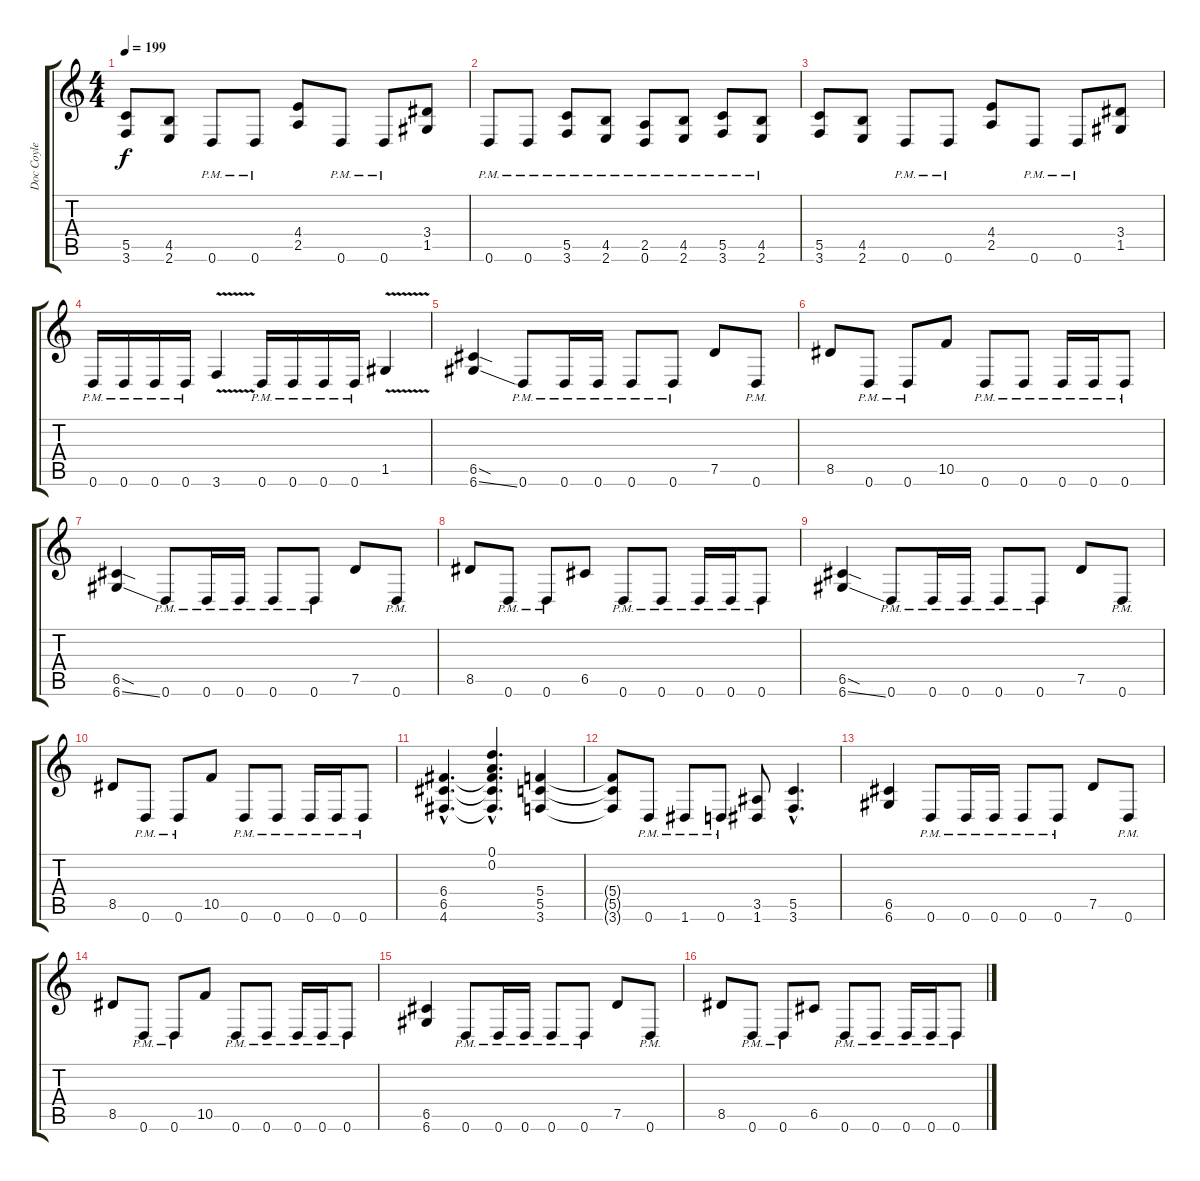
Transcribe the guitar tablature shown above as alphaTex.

\track ("Doc Coyle (Guitar)" "Doc Coyle ") {instrument overdrivenguitar}
\staff {score tabs}
\tuning (D4 A3 F3 C3 G2 D2) {hide}
\ts (4 4)
\tempo 199
\clef g2
\ks c
(5.5 3.6).8{dy f} (4.5 2.6).8 0.6{pm}.8 0.6{pm}.8 (4.4 2.5).8 0.6{pm}.8 0.6{pm}.8 (3.4 1.5).8 |
0.6{pm}.8 0.6{pm}.8 (5.5{pm} 3.6{pm}).8 (4.5{pm} 2.6{pm}).8 (2.5{pm} 0.6{pm}).8 (4.5{pm} 2.6{pm}).8 (5.5{pm} 3.6{pm}).8 (4.5{pm} 2.6{pm}).8 |
(5.5 3.6).8 (4.5 2.6).8 0.6{pm}.8 0.6{pm}.8 (4.4 2.5).8 0.6{pm}.8 0.6{pm}.8 (3.4 1.5).8 |
0.6{pm}.16 0.6{pm}.16 0.6{pm}.16 0.6{pm}.16 3.6{v}.4 0.6{pm}.16 0.6{pm}.16 0.6{pm}.16 0.6{pm}.16 1.5{v}.4 |
(6.5{sod} 6.6{ss}).4 0.6{pm}.8 0.6{pm}.16 0.6{pm}.16 0.6{pm}.8 0.6{pm}.8 7.5.8 0.6{pm}.8 |
8.5.8 0.6{pm}.8 0.6{pm}.8 10.5.8 0.6{pm}.8 0.6{pm}.8 0.6{pm}.16 0.6{pm}.16 0.6{pm}.8 |
(6.5{sod} 6.6{ss}).4 0.6{pm}.8 0.6{pm}.16 0.6{pm}.16 0.6{pm}.8 0.6{pm}.8 7.5.8 0.6{pm}.8 |
8.5.8 0.6{pm}.8 0.6{pm}.8 6.5.8 0.6{pm}.8 0.6{pm}.8 0.6{pm}.16 0.6{pm}.16 0.6{pm}.8 |
(6.5{sod} 6.6{ss}).4 0.6{pm}.8 0.6{pm}.16 0.6{pm}.16 0.6{pm}.8 0.6{pm}.8 7.5.8 0.6{pm}.8 |
8.5.8 0.6{pm}.8 0.6{pm}.8 10.5.8 0.6{pm}.8 0.6{pm}.8 0.6{pm}.16 0.6{pm}.16 0.6{pm}.8 |
(6.4{hac} 6.5{hac} 4.6{hac}).4{d} (0.1{hac} 0.2{hac} 6.4{hac t} 6.5{hac t} 4.6{hac t}).4{d} (5.4 5.5 3.6).4 |
(5.4{t} 5.5{t} 3.6{t}).8 0.6{pm}.8 1.6{pm}.8 0.6{pm}.8 (3.5 1.6).8 (5.5{hac} 3.6{hac}).4{d} |
(6.5 6.6).4 0.6{pm}.8 0.6{pm}.16 0.6{pm}.16 0.6{pm}.8 0.6{pm}.8 7.5.8 0.6{pm}.8 |
8.5.8 0.6{pm}.8 0.6{pm}.8 10.5.8 0.6{pm}.8 0.6{pm}.8 0.6{pm}.16 0.6{pm}.16 0.6{pm}.8 |
(6.5 6.6).4 0.6{pm}.8 0.6{pm}.16 0.6{pm}.16 0.6{pm}.8 0.6{pm}.8 7.5.8 0.6{pm}.8 |
8.5.8 0.6{pm}.8 0.6{pm}.8 6.5.8 0.6{pm}.8 0.6{pm}.8 0.6{pm}.16 0.6{pm}.16 0.6{pm}.8
